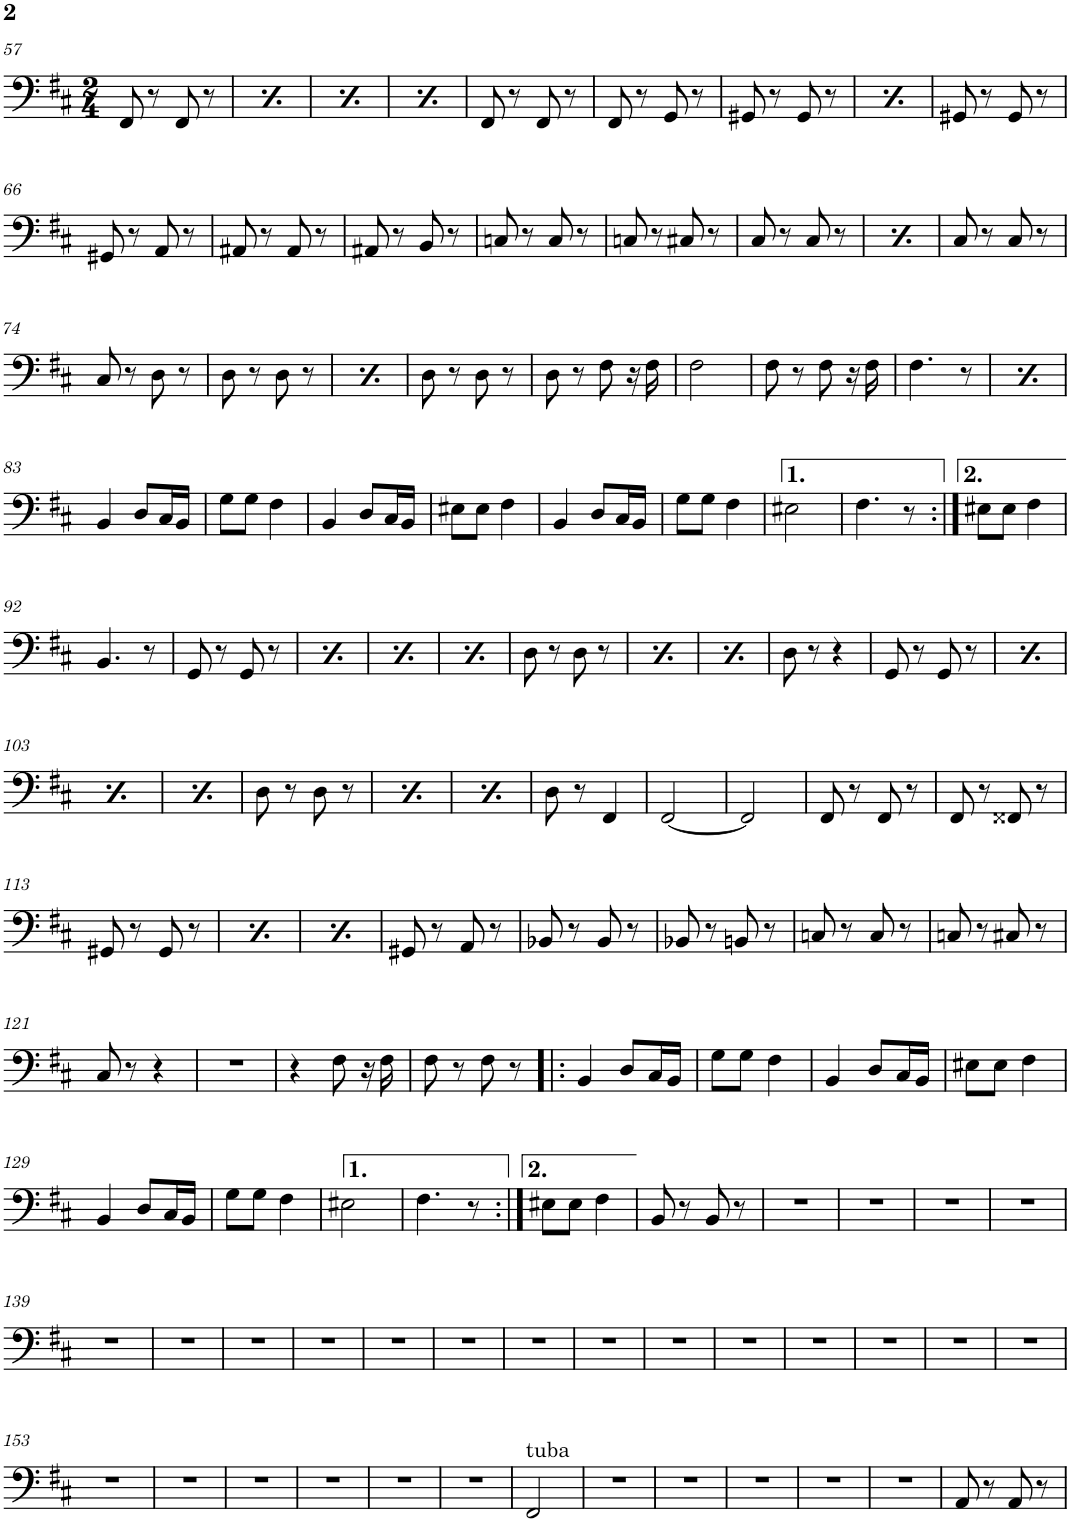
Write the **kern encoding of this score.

**kern
*part1
*staff1
*I"Piano
*I'Pno.
!!LO:PB:g=z
*clefF4
*k[f#c#]
*M2/4
=57
8FF#/
8r
8FF#/
8r
=58
8FF#/
8r
8FF#/
8r
=59
8FF#/
8r
8FF#/
8r
=60
8FF#/
8r
8FF#/
8r
=61
8FF#/
8r
8FF#/
8r
=62
8FF#/
8r
8GG/
8r
=63
8GG#X/
8r
8GG#/
8r
=64
8GG#X/
8r
8GG#/
8r
=65
8GG#X/
8r
8GG#/
8r
!!LO:LB:g=z
=66
8GG#X/
8r
8AA/
8r
=67
8AA#X/
8r
8AA#/
8r
=68
8AA#X/
8r
8BB/
8r
=69
8Cn/
8r
8C/
8r
=70
8Cn/
8r
8C#X/
8r
=71
8C#/
8r
8C#/
8r
=72
8C#/
8r
8C#/
8r
=73
8C#/
8r
8C#/
8r
!!LO:LB:g=z
=74
8C#/
8r
8D\
8r
=75
8D\
8r
8D\
8r
=76
8D\
8r
8D\
8r
=77
8D\
8r
8D\
8r
=78
8D\
8r
8F#\
16r
16F#\
=79
2F#\
=80
8F#\
8r
8F#\
16r
16F#\
=81
4.F#\
8r
=82
4.F#\
8r
!!LO:LB:g=z
=83
4BB/
8D/L
16C#/L
16BB/JJ
=84
8G\L
8G\J
4F#\
=85
4BB/
8D/L
16C#/L
16BB/JJ
=86
8E#X\L
8E#\J
4F#\
=87
4BB/
8D/L
16C#/L
16BB/JJ
=88
8G\L
8G\J
4F#\
=89
2E#X\
=90
4.F#\
8r
=91:|!
8E#X\L
8E#\J
4F#\
!!LO:LB:g=z
=92
4.BB/
8r
=93
8GG/
8r
8GG/
8r
=94
8GG/
8r
8GG/
8r
=95
8GG/
8r
8GG/
8r
=96
8GG/
8r
8GG/
8r
=97
8D\
8r
8D\
8r
=98
8D\
8r
8D\
8r
=99
8D\
8r
8D\
8r
=100
8D\
8r
4r
=101
8GG/
8r
8GG/
8r
=102
8GG/
8r
8GG/
8r
!!LO:LB:g=z
=103
8GG/
8r
8GG/
8r
=104
8GG/
8r
8GG/
8r
=105
8D\
8r
8D\
8r
=106
8D\
8r
8D\
8r
=107
8D\
8r
8D\
8r
=108
8D\
8r
4FF#/
=109
[2FF#/
=110
2FF#/]
=111
8FF#/
8r
8FF#/
8r
=112
8FF#/
8r
8FF##X/
8r
!!LO:LB:g=z
=113
8GG#X/
8r
8GG#/
8r
=114
8GG#X/
8r
8GG#/
8r
=115
8GG#X/
8r
8GG#/
8r
=116
8GG#X/
8r
8AA/
8r
=117
8BB-X/
8r
8BB-/
8r
=118
8BB-X/
8r
8BBn/
8r
=119
8Cn/
8r
8C/
8r
=120
8Cn/
8r
8C#X/
8r
!!LO:LB:g=z
=121
8C#/
8r
4r
=122
2r
=123
4r
8F#\
16r
16F#\
=124
8F#\
8r
8F#\
8r
=125!|:
4BB/
8D/L
16C#/L
16BB/JJ
=126
8G\L
8G\J
4F#\
=127
4BB/
8D/L
16C#/L
16BB/JJ
=128
8E#X\L
8E#\J
4F#\
!!LO:LB:g=z
=129
4BB/
8D/L
16C#/L
16BB/JJ
=130
8G\L
8G\J
4F#\
=131
2E#X\
=132
4.F#\
8r
=133:|!
8E#X\L
8E#\J
4F#\
=134
8BB/
8r
8BB/
8r
=135
2r
=136
2r
=137
2r
=138
2r
!!LO:LB:g=z
=139
2r
=140
2r
=141
2r
=142
2r
=143
2r
=144
2r
=145
2r
=146
2r
=147
2r
=148
2r
=149
2r
=150
2r
=151
2r
=152
2r
!!LO:LB:g=z
=153
2r
=154
2r
=155
2r
=156
2r
=157
2r
=158
2r
=159
!LO:TX:a:t=tuba
2FF#/
=160
2r
=161
2r
=162
2r
=163
2r
=164
2r
=165
8AA/
8r
8AA/
8r
=
*-
